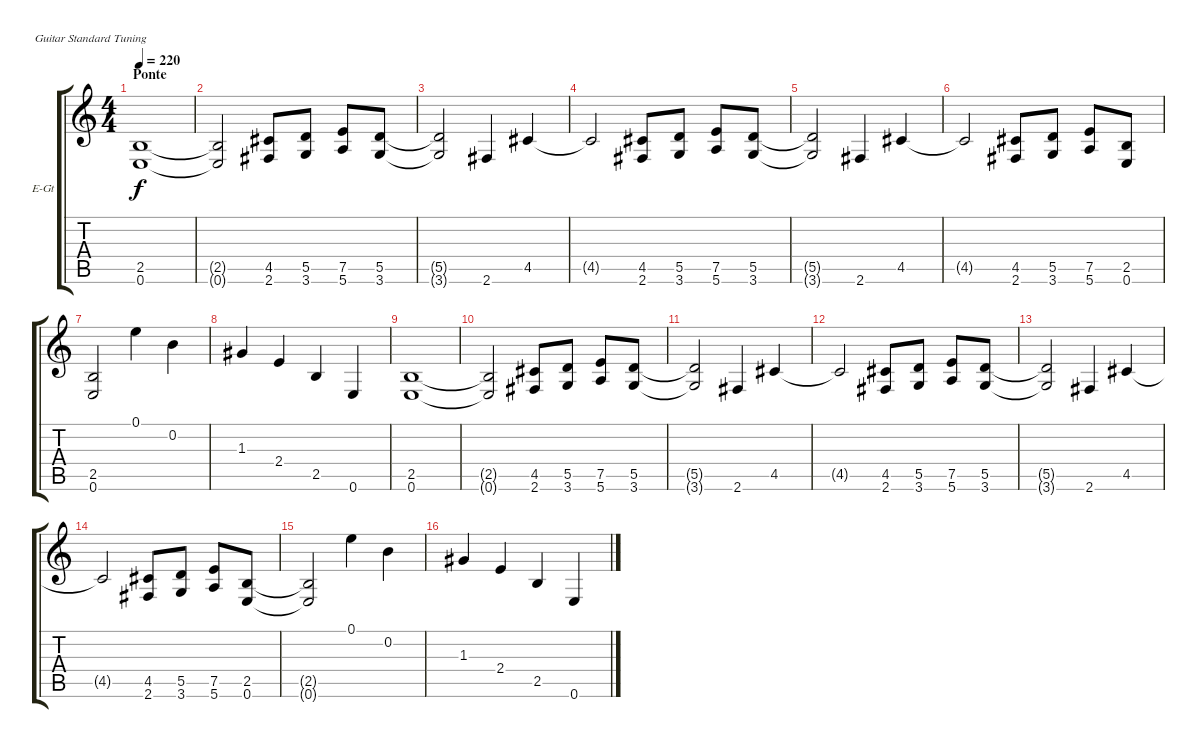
\defaultSystemsLayout 4
\bracketExtendMode groupsimilarinstruments
\firstSystemTrackNameOrientation horizontal
\otherSystemsTrackNameOrientation horizontal
\track ("Electric Guitar" "E-Gt") {instrument distortionguitar}
\staff {score tabs}
\tuning (E4 B3 G3 D3 A2 E2)
\ts (4 4)
\section ("" "Ponte")
\tempo 220
\clef g2
\ks c
(0.6 2.5).1{dy f} |
(0.6{t} 2.5{t}).2 (2.6 4.5).8 (3.6 5.5).8 (5.6 7.5).8 (3.6 5.5).8 |
(3.6{t} 5.5{t}).2 2.6.4 4.5.4 |
4.5{t}.2 (2.6 4.5).8 (3.6 5.5).8 (5.6 7.5).8 (3.6 5.5).8 |
(3.6{t} 5.5{t}).2 2.6.4 4.5.4 |
4.5{t}.2 (2.6 4.5).8 (3.6 5.5).8 (5.6 7.5).8 (0.6 2.5).8 |
(0.6 2.5).2 0.1.4 0.2.4 |
1.3.4 2.4.4 2.5.4 0.6.4 |
(0.6 2.5).1 |
(0.6{t} 2.5{t}).2 (2.6 4.5).8 (3.6 5.5).8 (5.6 7.5).8 (3.6 5.5).8 |
(3.6{t} 5.5{t}).2 2.6.4 4.5.4 |
4.5{t}.2 (2.6 4.5).8 (3.6 5.5).8 (5.6 7.5).8 (3.6 5.5).8 |
(3.6{t} 5.5{t}).2 2.6.4 4.5.4 |
4.5{t}.2 (2.6 4.5).8 (3.6 5.5).8 (5.6 7.5).8 (0.6 2.5).8 |
(0.6{t} 2.5{t}).2 0.1.4 0.2.4 |
1.3.4 2.4.4 2.5.4 0.6.4
